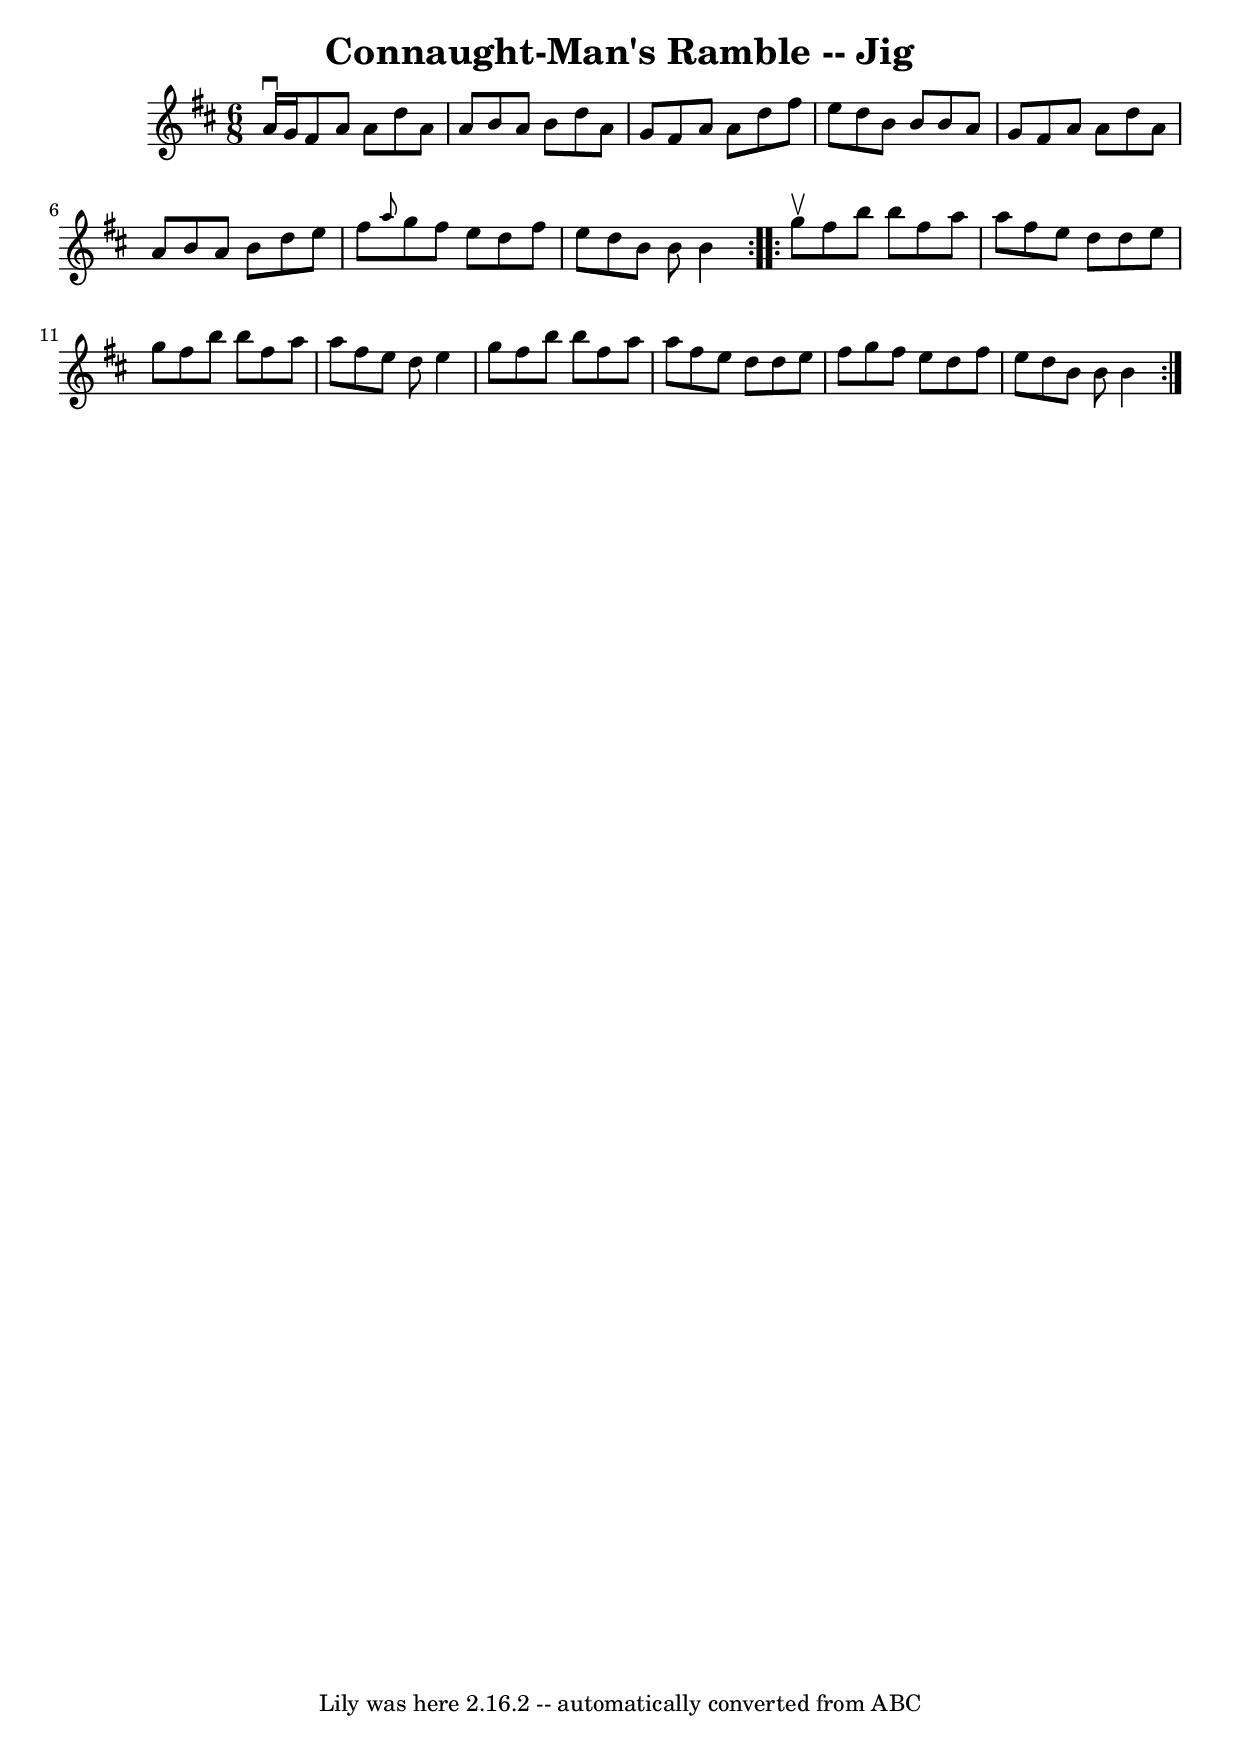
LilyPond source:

\version "2.7.40"
\include "Mammoth.ily"
\header {
	%% book = "Ryan's Mammoth Collection"
	crossRefNumber = "1"
	footnotes = "\\\\87 451"
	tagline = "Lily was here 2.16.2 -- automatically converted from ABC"
	title = "Connaught-Man's Ramble -- Jig"
}
voicedefault =  {


\repeat volta 2 {
\time 6/8 
\key d \major a'16^\downbow g'16  |
 fis'8 a'8    
a'8 d''8 a'8 a'8    |
 b'8 a'8 b'8 d''8 a'8 g'8 
   |
 fis'8 a'8 a'8 d''8 fis''8 e''8    |
 d''8  
 b'8 b'8 b'8 a'8 g'8    |
 fis'8 a'8 a'8 d''8   
 a'8 a'8    |
 b'8 a'8 b'8 d''8 e''8 fis''8    
|
 \grace { a''8  } g''8 fis''8 e''8 d''8 fis''8 e''8 
   |
 d''8 b'8 b'8 b'4  }     \repeat volta 2 { g''8^\upbow 
|
 fis''8 b''8 b''8 fis''8 a''8 a''8    |
   
fis''8 e''8 d''8 d''8 e''8 g''8    |
 fis''8 b''8    
b''8 fis''8 a''8 a''8    |
 fis''8 e''8 d''8 e''4    
g''8    |
 fis''8 b''8 b''8 fis''8 a''8 a''8    
|
 fis''8 e''8 d''8 d''8 e''8 fis''8    |
 g''8  
 fis''8 e''8 d''8 fis''8 e''8    |
 d''8 b'8 b'8    
b'4  }   
}

\score{
    <<

	\context Staff="default"
	{
	    \voicedefault 
	}

    >>
	\layout {
	}
	\midi {}
}
